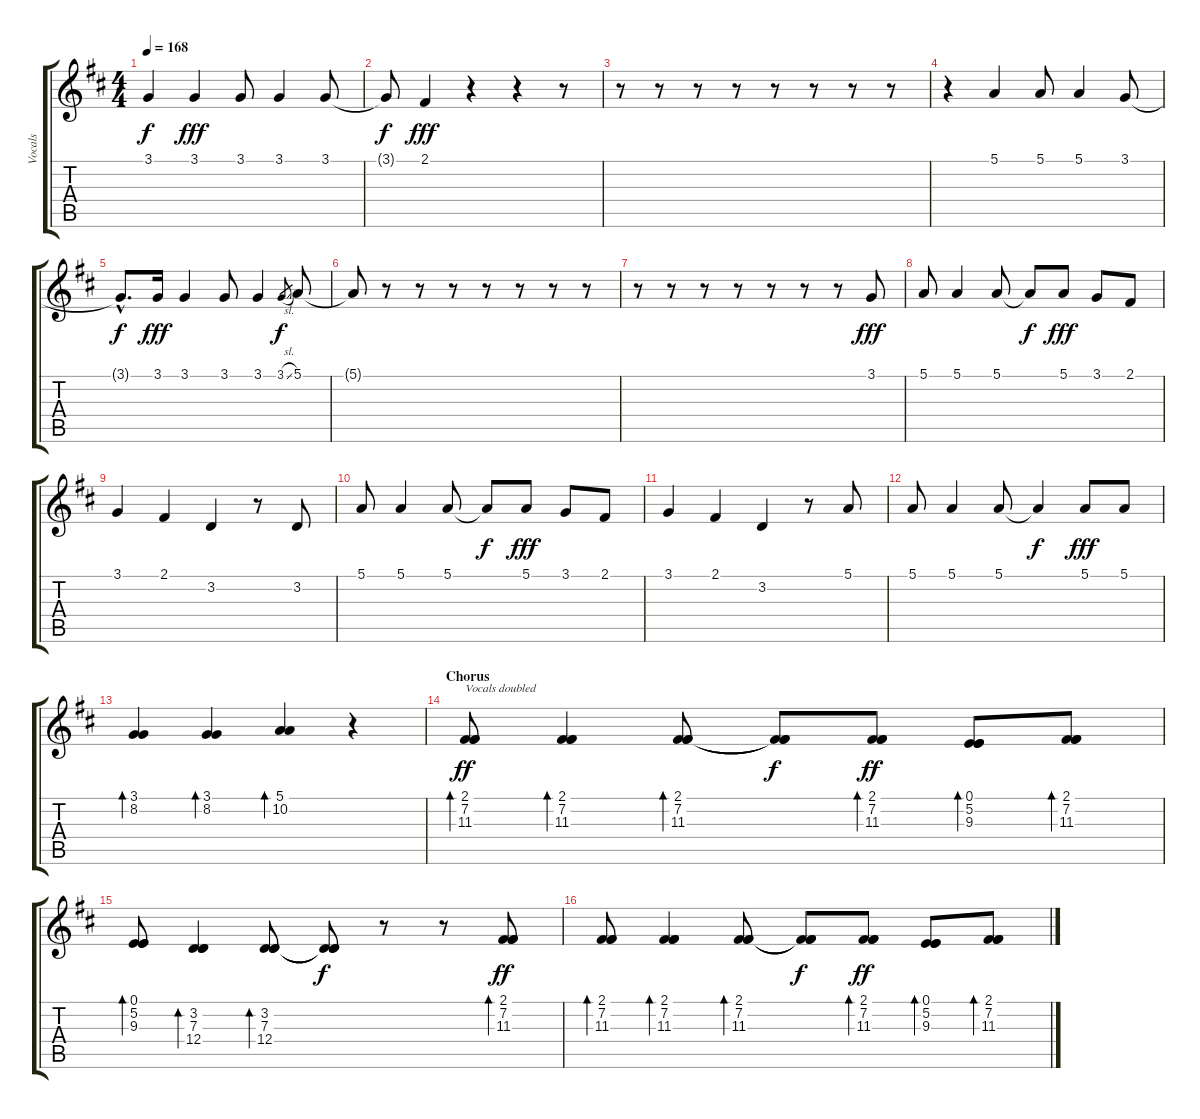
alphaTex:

\track ("Vocals" "Vocals") {instrument altosax}
\staff {score tabs}
\tuning (E4 B3 G3 D3 A2 E2) {hide}
\ts (4 4)
\tempo 168
\clef g2
\ks d
3.1{t}.4{dy f} 3.1.4{dy fff} 3.1.8 3.1.4 3.1.8 |
3.1{t}.8{dy f} 2.1.4{dy fff} r.4 r.4 r.8 |
r.8 r.8 r.8 r.8 r.8 r.8 r.8 r.8 |
r.4 5.1.4 5.1.8 5.1.4 3.1.8 |
3.1{hac t}.8{d dy f} 3.1.16{dy fff} 3.1.4 3.1.8 3.1.4 3.1{sl}.8{gr dy f} 5.1.8 |
5.1{t}.8 r.8 r.8 r.8 r.8 r.8 r.8 r.8 |
r.8 r.8 r.8 r.8 r.8 r.8 r.8 3.1.8{dy fff} |
5.1.8 5.1.4 5.1.8 5.1{t}.8{dy f} 5.1.8{dy fff} 3.1.8 2.1.8 |
3.1.4 2.1.4 3.2.4 r.8 3.2.8 |
5.1.8 5.1.4 5.1.8 5.1{t}.8{dy f} 5.1.8{dy fff} 3.1.8 2.1.8 |
3.1.4 2.1.4 3.2.4 r.8 5.1.8 |
5.1.8 5.1.4 5.1.8 5.1{t}.4{dy f} 5.1.8{dy fff} 5.1.8 |
(3.1 8.2).4{bd 240} (3.1 8.2).4{bd 240} (5.1 10.2).4{bd 240} r.4 |
\section ("" "Chorus")
(2.1 7.2 11.3).8{bd 240 txt "Vocals doubled" dy ff} (2.1 7.2 11.3).4{bd 240} (2.1 7.2 11.3).8{bd 240} (2.1{t} 7.2{t} 11.3{t}).8{dy f} (2.1 7.2 11.3).8{bd 240 dy ff} (0.1 5.2 9.3).8{bd 240} (2.1 7.2 11.3).8{bd 240} |
(0.1 5.2 9.3).8{bd 240} (3.2 7.3 12.4).4{bd 240} (3.2 7.3 12.4).8{bd 240} (3.2{t} 7.3{t} 12.4{t}).8{dy f} r.8 r.8 (2.1 7.2 11.3).8{bd 240 dy ff} |
(2.1 7.2 11.3).8{bd 240} (2.1 7.2 11.3).4{bd 240} (2.1 7.2 11.3).8{bd 240} (2.1{t} 7.2{t} 11.3{t}).8{dy f} (2.1 7.2 11.3).8{bd 240 dy ff} (0.1 5.2 9.3).8{bd 240} (2.1 7.2 11.3).8{bd 240}
